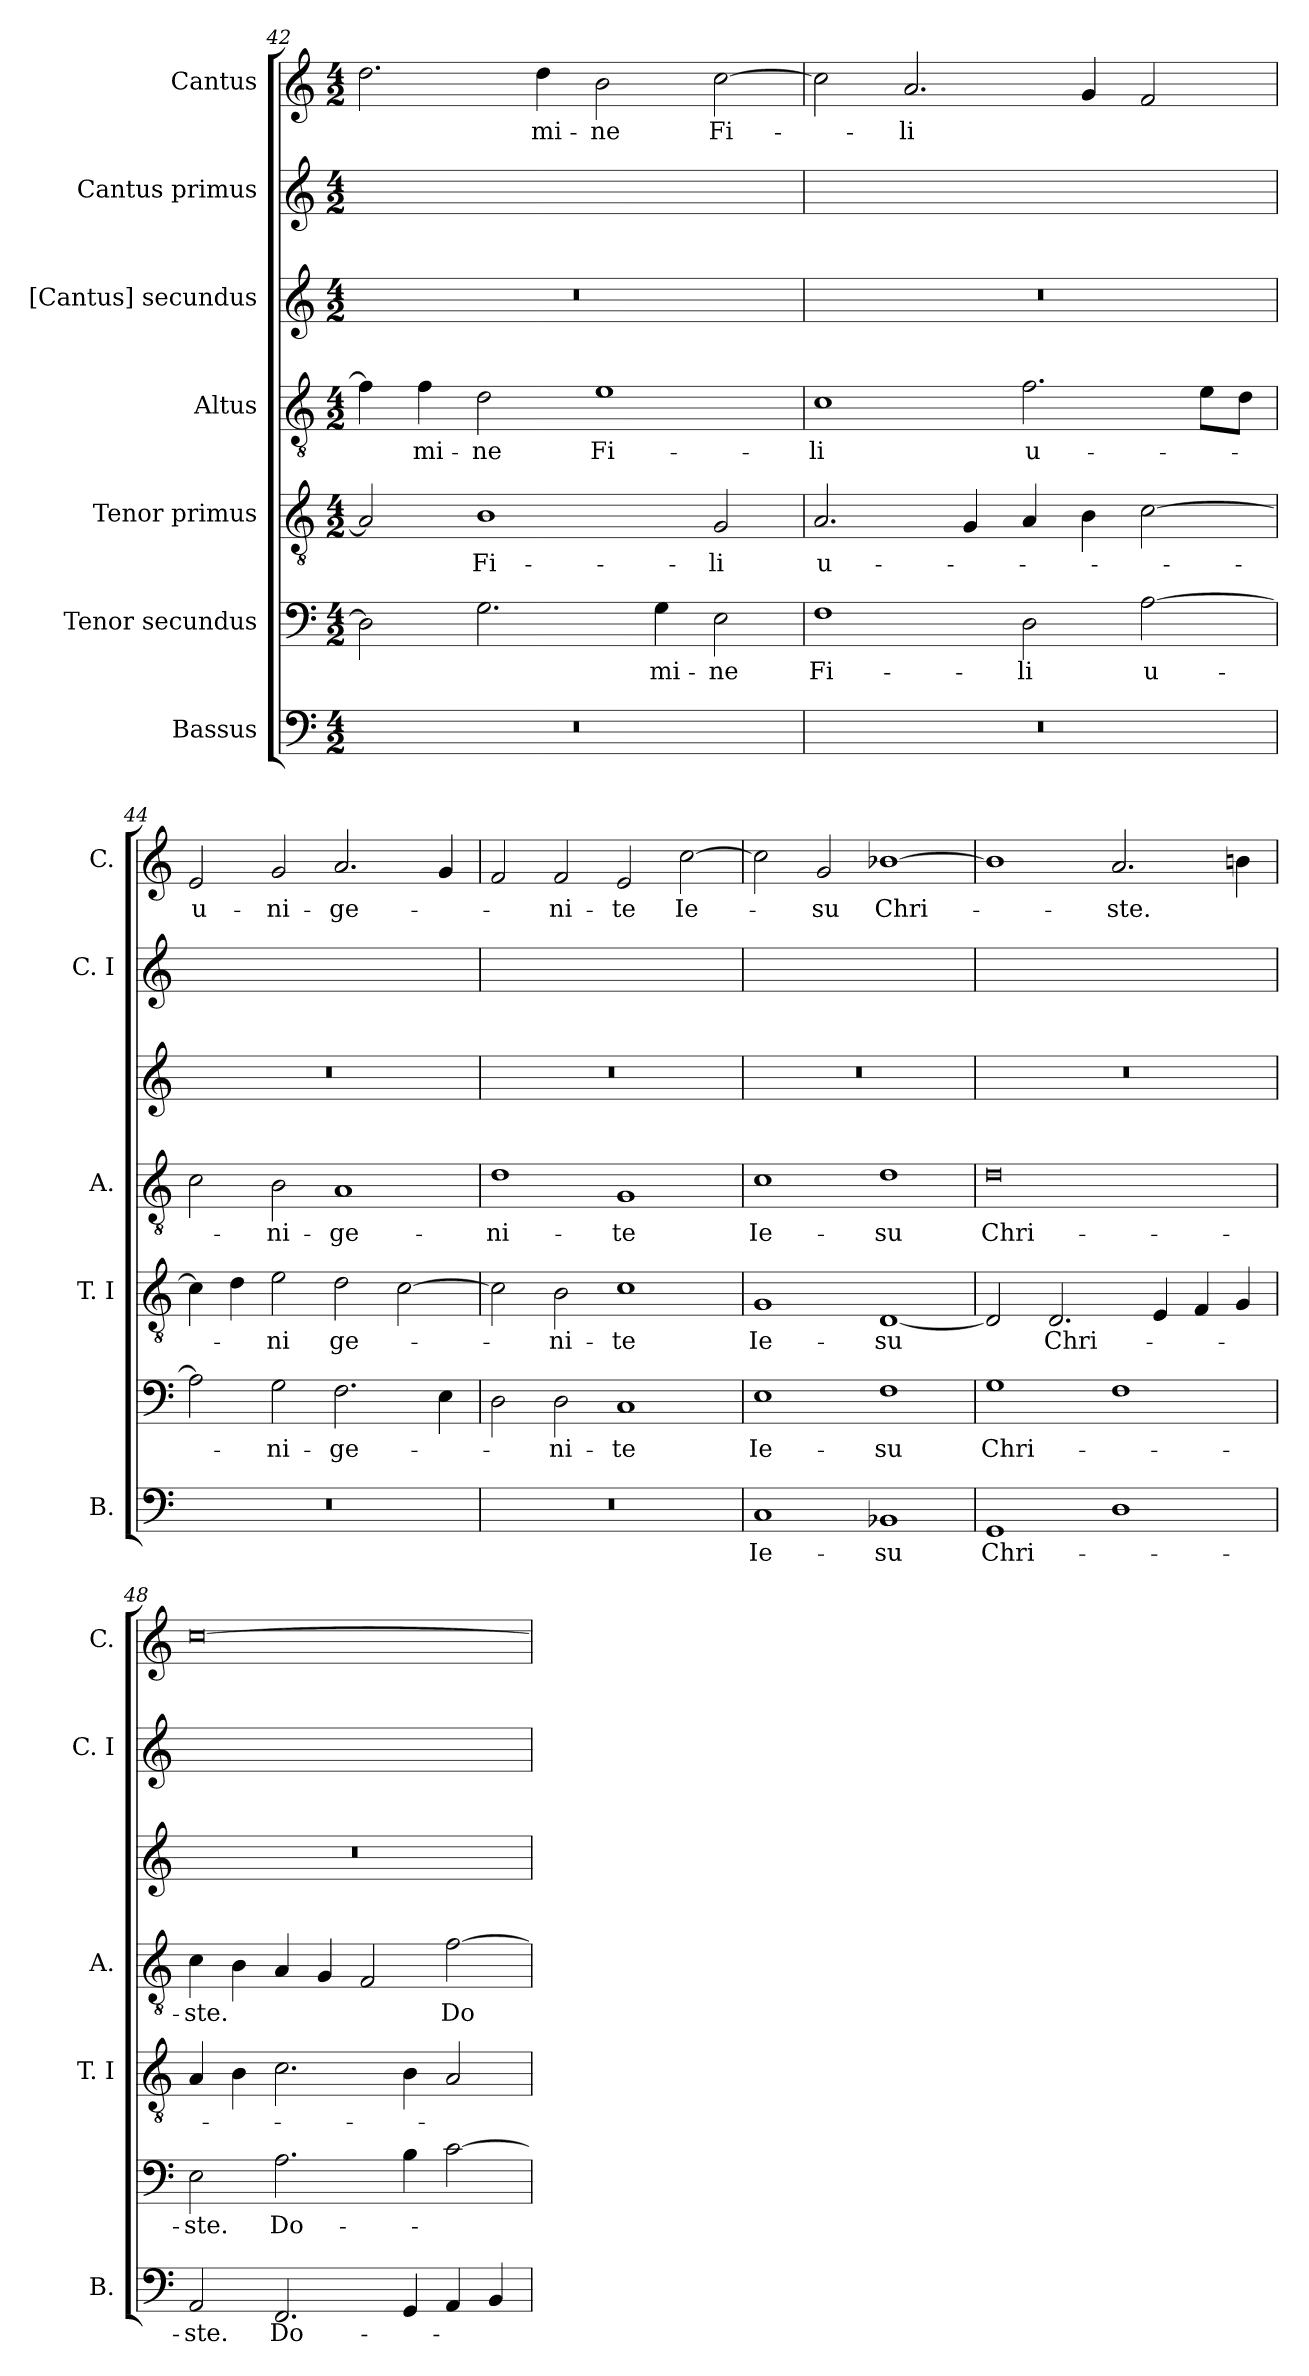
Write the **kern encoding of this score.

**kern	**text	**kern	**text	**kern	**text	**kern	**text	**kern	**kern	**kern	**text
*part7	*part7	*part6	*part6	*part5	*part5	*part4	*part4	*part3	*part2	*part1	*part1
*staff7	*staff7	*staff6	*staff6	*staff5	*staff5	*staff4	*staff4	*staff3	*staff2	*staff1	*staff1
*I"Bassus	*	*I"Tenor secundus	*	*I"Tenor primus	*	*I"Altus	*	*I"[Cantus] secundus	*I"Cantus primus	*I"Cantus	*
*I'B.	*	*	*	*I'T. I	*	*I'A.	*	*	*I'C. I	*I'C.	*
!!LO:LB:g=z
*clefF4	*	*clefF4	*	*clefGv2	*	*clefGv2	*	*clefG2	*clefG2	*clefG2	*
*	*	*	*	*ITrd7c12	*	*ITrd7c12	*	*	*	*	*
*k[]	*	*k[]	*	*k[]	*	*k[]	*	*k[]	*k[]	*k[]	*
*C:	*	*C:	*	*C:	*	*C:	*	*C:	*C:	*C:	*
*M4/2	*	*M4/2	*	*M4/2	*	*M4/2	*	*M4/2	*M4/2	*M4/2	*
=42	=42	=42	=42	=42	=42	=42	=42	=42	=42	=42	=42
!LO:N:vis=1	!	!	!	!	!	!	!	!LO:N:vis=1	!LO:N:vis=1	!	!
0r	.	2Di\]	.	2AAi/]	.	4Fi\]	.	0r	0ryy	2.ddi\	.
!	!	!	!	!	!	!	!LO:LY:b:color=#000000	!	!	!	!
.	.	.	.	.	.	4Fi\	-mi-	.	.	.	.
!	!	!	!	!	!LO:LY:b:color=#000000	!	!	!	!	!	!
!	!	!	!	!	!	!	!LO:LY:b:color=#000000	!	!	!	!
.	.	2.Gi\	.	1BBi	Fi-	2Di\	-ne	.	.	.	.
!	!	!	!	!	!	!	!	!	!	!	!LO:LY:b:color=#000000
.	.	.	.	.	.	.	.	.	.	4ddi\	-mi-
!	!	!	!	!	!	!	!LO:LY:b:color=#000000	!	!	!	!
!	!	!	!	!	!	!	!	!	!	!	!LO:LY:b:color=#000000
.	.	.	.	.	.	1Ei	Fi-	.	.	2bi\	-ne
!	!	!	!LO:LY:b:color=#000000	!	!	!	!	!	!	!	!
.	.	4Gi\	-mi-	.	.	.	.	.	.	.	.
!	!	!	!LO:LY:b:color=#000000	!	!	!	!	!	!	!	!
!	!	!	!	!	!LO:LY:b:color=#000000	!	!	!	!	!	!
!	!	!	!	!	!	!	!	!	!	!	!LO:LY:b:color=#000000
.	.	2Ei\	-ne	2GGi/	-li	.	.	.	.	[2cci\	Fi-
=43	=43	=43	=43	=43	=43	=43	=43	=43	=43	=43	=43
!LO:N:vis=1	!	!	!	!	!	!	!	!	!	!	!
!	!	!	!LO:LY:b:color=#000000	!	!	!	!	!	!	!	!
!	!	!	!	!	!LO:LY:b:color=#000000	!	!	!	!	!	!
!	!	!	!	!	!	!	!LO:LY:b:color=#000000	!LO:N:vis=1	!LO:N:vis=1	!	!
0r	.	1Fi	Fi-	2.AAi/	u-	1Ci	-li	0r	0ryy	2cci\]	.
!	!	!	!	!	!	!	!	!	!	!	!LO:LY:b:color=#000000
.	.	.	.	.	.	.	.	.	.	2.ai/	-li
.	.	.	.	4GGi/	.	.	.	.	.	.	.
!	!	!	!LO:LY:b:color=#000000	!	!	!	!	!	!	!	!
!	!	!	!	!	!	!	!LO:LY:b:color=#000000	!	!	!	!
.	.	2Di\	-li	4AAi/	.	2.Fi\	u-	.	.	.	.
.	.	.	.	4BBi\	.	.	.	.	.	4gi/	.
!	!	!	!LO:LY:b:color=#000000	!	!	!	!	!	!	!	!
.	.	[2Ai\	u-	[2Ci\	.	.	.	.	.	2fi/	.
.	.	.	.	.	.	8Ei\L	.	.	.	.	.
.	.	.	.	.	.	8Di\J	.	.	.	.	.
=44	=44	=44	=44	=44	=44	=44	=44	=44	=44	=44	=44
!LO:N:vis=1	!	!	!	!	!	!	!	!LO:N:vis=1	!LO:N:vis=1	!	!
!	!	!	!	!	!	!	!	!	!	!	!LO:LY:b:color=#000000
0r	.	2Ai\]	.	4Ci\]	.	2Ci\	.	0r	0ryy	2ei/	u-
.	.	.	.	4Di\	.	.	.	.	.	.	.
!	!	!	!LO:LY:b:color=#000000	!	!	!	!	!	!	!	!
!	!	!	!	!	!LO:LY:b:color=#000000	!	!	!	!	!	!
!	!	!	!	!	!	!	!LO:LY:b:color=#000000	!	!	!	!
!	!	!	!	!	!	!	!	!	!	!	!LO:LY:b:color=#000000
.	.	2Gi\	-ni-	2Ei\	-ni	2BBi\	-ni-	.	.	2gi/	-ni-
!	!	!	!LO:LY:b:color=#000000	!	!	!	!	!	!	!	!
!	!	!	!	!	!LO:LY:b:color=#000000	!	!	!	!	!	!
!	!	!	!	!	!	!	!LO:LY:b:color=#000000	!	!	!	!
!	!	!	!	!	!	!	!	!	!	!	!LO:LY:b:color=#000000
.	.	2.Fi\	-ge-	2Di\	ge-	1AAi	-ge-	.	.	2.ai/	-ge-
.	.	.	.	[2Ci\	.	.	.	.	.	.	.
.	.	4Ei\	.	.	.	.	.	.	.	4gi/	.
=45	=45	=45	=45	=45	=45	=45	=45	=45	=45	=45	=45
!LO:N:vis=1	!	!	!	!	!	!	!	!	!	!	!
!	!	!	!	!	!	!	!LO:LY:b:color=#000000	!LO:N:vis=1	!LO:N:vis=1	!	!
0r	.	2Di\	.	2Ci\]	.	1Di	-ni-	0r	0ryy	2fi/	.
!	!	!	!LO:LY:b:color=#000000	!	!	!	!	!	!	!	!
!	!	!	!	!	!LO:LY:b:color=#000000	!	!	!	!	!	!
!	!	!	!	!	!	!	!	!	!	!	!LO:LY:b:color=#000000
.	.	2Di\	-ni-	2BBi\	-ni-	.	.	.	.	2fi/	-ni-
!	!	!	!LO:LY:b:color=#000000	!	!	!	!	!	!	!	!
!	!	!	!	!	!LO:LY:b:color=#000000	!	!	!	!	!	!
!	!	!	!	!	!	!	!LO:LY:b:color=#000000	!	!	!	!
!	!	!	!	!	!	!	!	!	!	!	!LO:LY:b:color=#000000
.	.	1Ci	-te	1Ci	-te	1GGi	-te	.	.	2ei/	-te
!	!	!	!	!	!	!	!	!	!	!	!LO:LY:b:color=#000000
.	.	.	.	.	.	.	.	.	.	[2cci\	Ie-
=46	=46	=46	=46	=46	=46	=46	=46	=46	=46	=46	=46
!	!LO:LY:b:color=#000000	!	!	!	!	!	!	!	!	!	!
!	!	!	!LO:LY:b:color=#000000	!	!	!	!	!	!	!	!
!	!	!	!	!	!LO:LY:b:color=#000000	!	!	!	!	!	!
!	!	!	!	!	!	!	!LO:LY:b:color=#000000	!LO:N:vis=1	!LO:N:vis=1	!	!
1Ci	Ie-	1Ei	Ie-	1GGi	Ie-	1Ci	Ie-	0r	0ryy	2cci\]	.
!	!	!	!	!	!	!	!	!	!	!	!LO:LY:b:color=#000000
.	.	.	.	.	.	.	.	.	.	2gi/	-su
!	!LO:LY:b:color=#000000	!	!	!	!	!	!	!	!	!	!
!	!	!	!LO:LY:b:color=#000000	!	!	!	!	!	!	!	!
!	!	!	!	!	!LO:LY:b:color=#000000	!	!	!	!	!	!
!	!	!	!	!	!	!	!LO:LY:b:color=#000000	!	!	!	!
!	!	!	!	!	!	!	!	!	!	!	!LO:LY:b:color=#000000
1BB-Xi	-su	1Fi	-su	[1DDi	-su	1Di	-su	.	.	[1b-Xi	Chri-
!!LO:LB:g=z
=47	=47	=47	=47	=47	=47	=47	=47	=47	=47	=47	=47
!	!LO:LY:b:color=#000000	!	!	!	!	!	!	!	!	!	!
!	!	!	!LO:LY:b:color=#000000	!	!	!	!	!	!	!	!
!	!	!	!	!	!	!	!LO:LY:b:color=#000000	!LO:N:vis=1	!LO:N:vis=1	!	!
1GGi	Chri-	1Gi	Chri-	2DDi/]	.	0Di	Chri-	0r	0ryy	1b-i]	.
!	!	!	!	!	!LO:LY:b:color=#000000	!	!	!	!	!	!
.	.	.	.	2.DDi/	Chri-	.	.	.	.	.	.
!	!	!	!	!	!	!	!	!	!	!	!LO:LY:b:color=#000000
1Di	.	1Fi	.	.	.	.	.	.	.	2.ai/	-ste.
.	.	.	.	4EEi/	.	.	.	.	.	.	.
.	.	.	.	4FFi/	.	.	.	.	.	.	.
.	.	.	.	4GGi/	.	.	.	.	.	4bni\	.
=48	=48	=48	=48	=48	=48	=48	=48	=48	=48	=48	=48
!	!LO:LY:b:color=#000000	!	!	!	!	!	!	!	!	!	!
!	!	!	!LO:LY:b:color=#000000	!	!	!	!	!	!	!	!
!	!	!	!	!	!	!	!LO:LY:b:color=#000000	!LO:N:vis=1	!LO:N:vis=1	!	!
2AAi/	-ste.	2Ei\	-ste.	4AAi/	.	4Ci\	-ste.	0r	0ryy	[0cci	.
.	.	.	.	4BBi\	.	4BBi\	.	.	.	.	.
!	!LO:LY:b:color=#000000	!	!	!	!	!	!	!	!	!	!
!	!	!	!LO:LY:b:color=#000000	!	!	!	!	!	!	!	!
2.FFi/	Do-	2.Ai\	Do-	2.Ci\	.	4AAi/	.	.	.	.	.
.	.	.	.	.	.	4GGi/	.	.	.	.	.
.	.	.	.	.	.	2FFi/	.	.	.	.	.
4GGi/	.	4Bi\	.	4BBi\	.	.	.	.	.	.	.
!	!	!	!	!	!	!	!LO:LY:b:color=#000000	!	!	!	!
4AAi/	.	[2ci\	.	2AAi/	.	[2Fi\	Do-	.	.	.	.
4BBi/	.	.	.	.	.	.	.	.	.	.	.
=	=	=	=	=	=	=	=	=	=	=	=
*-	*-	*-	*-	*-	*-	*-	*-	*-	*-	*-	*-
